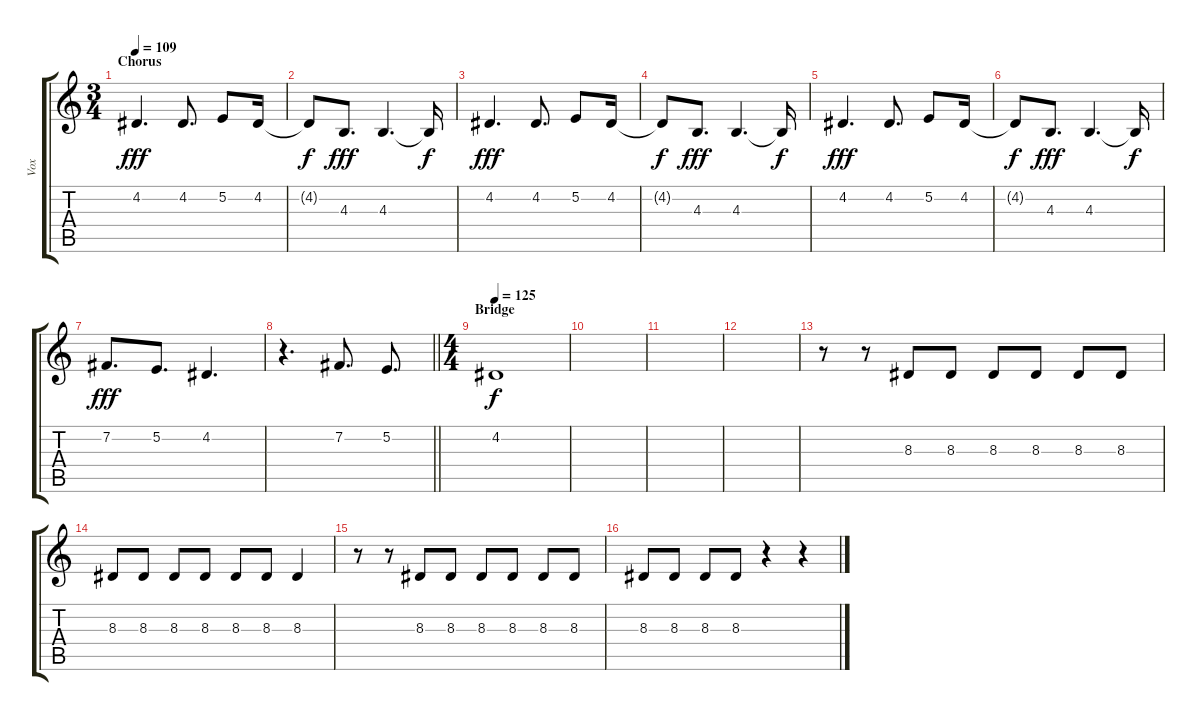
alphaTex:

\track ("Vox" "Vox") {instrument clarinet}
\staff {score tabs}
\tuning (E4 B3 G3 D3 A2 E2) {hide}
\ts (3 4)
\section ("" "Chorus")
\tempo 109
\clef g2
\ks c
4.2.4{d dy fff} 4.2.8{d} 5.2.8 4.2.16 |
4.2{t}.8{dy f} 4.3.8{d dy fff} 4.3.4{d} 4.3{t}.16{dy f} |
4.2.4{d dy fff} 4.2.8{d} 5.2.8 4.2.16 |
4.2{t}.8{dy f} 4.3.8{d dy fff} 4.3.4{d} 4.3{t}.16{dy f} |
4.2.4{d dy fff} 4.2.8{d} 5.2.8 4.2.16 |
4.2{t}.8{dy f} 4.3.8{d dy fff} 4.3.4{d} 4.3{t}.16{dy f} |
7.2.8{d dy fff} 5.2.8{d} 4.2.4{d} |
\barLineRight lightlight
r.4{d} 7.2.8{d} 5.2.8{d} |
\ts (4 4)
\section ("" "Bridge")
\tempo 125
4.2.1{dy f} |
|
|
|
r.8 r.8 8.3.8 8.3.8 8.3.8 8.3.8 8.3.8 8.3.8 |
8.3.8 8.3.8 8.3.8 8.3.8 8.3.8 8.3.8 8.3.4 |
r.8 r.8 8.3.8 8.3.8 8.3.8 8.3.8 8.3.8 8.3.8 |
8.3.8 8.3.8 8.3.8 8.3.8 r.4 r.4
